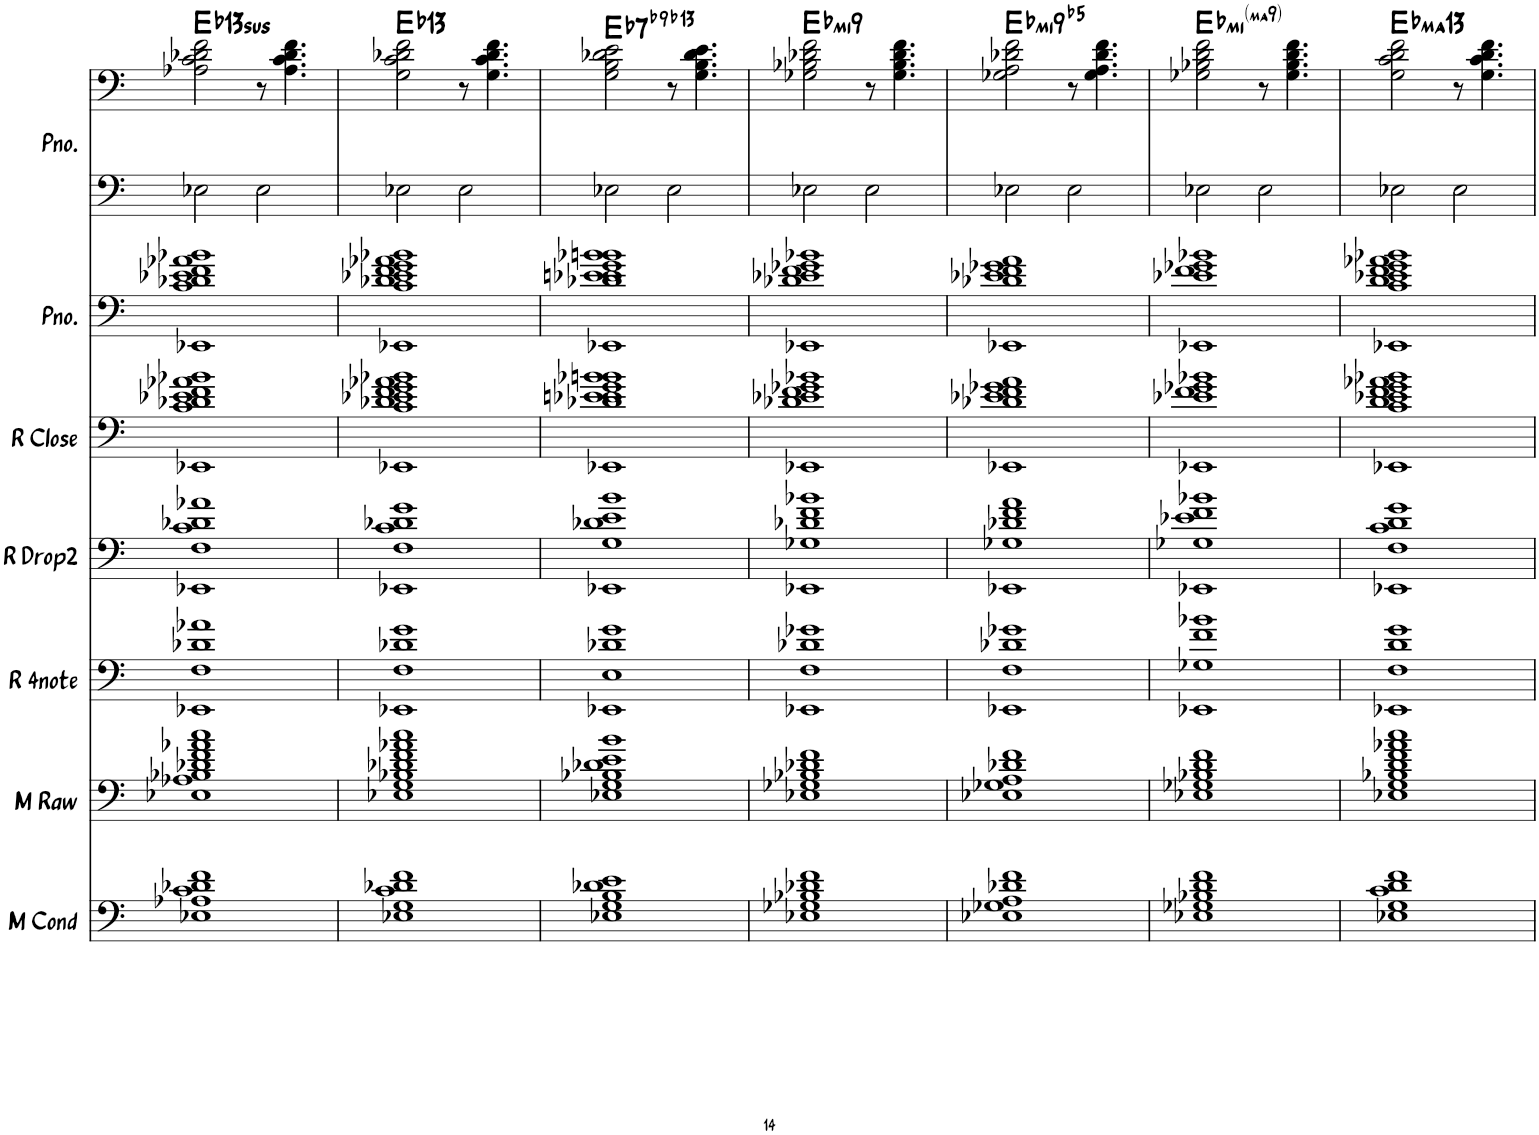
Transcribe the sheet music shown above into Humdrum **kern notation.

**kern	**kern	**kern	**kern	**kern	**kern	**kern	**kern	**harte
*part7	*part6	*part5	*part4	*part3	*part2	*part1	*part1	*part1
*staff8	*staff7	*staff6	*staff5	*staff4	*staff3	*staff2	*staff1	*
*I"Mark Condensed	*I"Mark Raw	*I"Realize 4note	*I"Realize Drop2	*I"Realize Close	*I"Realize Default	*I"Piano	*	*
*I'M Cond	*I'M Raw	*I'R 4note	*I'R Drop2	*I'R Close	*	*I'Pno.	*	*
!!LO:PB:g=z
*clefF4	*clefF4	*clefF4	*clefF4	*clefF4	*clefF4	*clefF4	*clefF4	*
*k[]	*k[]	*k[]	*k[]	*k[]	*k[]	*k[]	*k[]	*
*M4/4	*M4/4	*M4/4	*M4/4	*M4/4	*M4/4	*M4/4	*M4/4	*
=73	=73	=73	=73	=73	=73	=73	=73	=73
!	!	!	!	!	!	!	!	!LO:H:kt=13sus
1E-X 1A-X 1c 1d-X 1f	1E-X 1A-X 1B-X 1d-X 1f 1a-X 1cc	1EE-X 1F 1d-X 1a-X	1EE-X 1F 1c 1d-X 1a-X	1EE-X 1c 1d-X 1e-X 1f 1a-X 1b-X	1EE-X 1c 1d-X 1e-X 1f 1a-X 1b-X	2E-X\	2A-X\ 2c\ 2d-X\ 2f\	Eb:sus4(7,9,11,13)
.	.	.	.	.	.	2E-\	8r	.
.	.	.	.	.	.	.	4.A-\ 4.c\ 4.d-\ 4.f\	.
=74	=74	=74	=74	=74	=74	=74	=74	=74
!	!	!	!	!	!	!	!	!LO:H:kt=13
1E-X 1G 1c 1d-X 1f	1E-X 1G 1B-X 1d-X 1f 1a-X 1cc	1EE-X 1F 1d-X 1g	1EE-X 1F 1c 1d-X 1g	1EE-X 1c 1d-X 1e-X 1f 1g 1a-X 1b-X	1EE-X 1c 1d-X 1e-X 1f 1g 1a-X 1b-X	2E-X\	2G\ 2c\ 2d-X\ 2f\	Eb:9(11,13)
.	.	.	.	.	.	2E-\	8r	.
.	.	.	.	.	.	.	4.G\ 4.c\ 4.d-\ 4.f\	.
=75	=75	=75	=75	=75	=75	=75	=75	=75
!	!	!	!	!	!	!	!	!LO:H:kt=7
1E-X 1G 1B 1d-X 1e	1E-X 1G 1B-X 1d-X 1e 1b	1EE-X 1E 1d-X 1g	1EE-X 1G 1d-X 1e 1b	1EE-X 1d-X 1e-X 1en 1g 1b-X 1bn	1EE-X 1d-X 1e-X 1en 1g 1b-X 1bn	2E-X\	2G\ 2B\ 2d-X\ 2e\	Eb:7(b9,b13)
.	.	.	.	.	.	2E-\	8r	.
.	.	.	.	.	.	.	4.G\ 4.B\ 4.d-\ 4.e\	.
=76	=76	=76	=76	=76	=76	=76	=76	=76
!	!	!	!	!	!	!	!	!LO:H:kt=mi9
1E-X 1G-X 1B-X 1d-X 1f	1E-X 1G-X 1B-X 1d-X 1f	1EE-X 1F 1d-X 1g-X	1EE-X 1G-X 1d-X 1f 1b-X	1EE-X 1d-X 1e-X 1f 1g-X 1b-X	1EE-X 1d-X 1e-X 1f 1g-X 1b-X	2E-X\	2G-X\ 2B-X\ 2d-X\ 2f\	Eb:min9
.	.	.	.	.	.	2E-\	8r	.
.	.	.	.	.	.	.	4.G-\ 4.B-\ 4.d-\ 4.f\	.
=77	=77	=77	=77	=77	=77	=77	=77	=77
!	!	!	!	!	!	!	!	!LO:H:kt=mi9
1E-X 1G-X 1A 1d-X 1f	1E-X 1G-X 1A 1d-X 1f	1EE-X 1F 1d-X 1g-X	1EE-X 1G-X 1d-X 1f 1a	1EE-X 1d-X 1e-X 1f 1g-X 1a	1EE-X 1d-X 1e-X 1f 1g-X 1a	2E-X\	2G-X\ 2A\ 2d-X\ 2f\	Eb:(b3,b5,b7,9)
.	.	.	.	.	.	2E-\	8r	.
.	.	.	.	.	.	.	4.G-\ 4.A\ 4.d-\ 4.f\	.
=78	=78	=78	=78	=78	=78	=78	=78	=78
!	!	!	!	!	!	!	!	!LO:H:kt=mima7
1E-X 1G-X 1B-X 1d 1f	1E-X 1G-X 1B-X 1d 1f	1EE-X 1G-X 1f 1b-X	1EE-X 1G-X 1e-X 1f 1b-X	1EE-X 1e-X 1f 1g-X 1b-X	1EE-X 1e-X 1f 1g-X 1b-X	2E-X\	2G-X\ 2B-X\ 2d\ 2f\	Eb:minmaj7(9)
.	.	.	.	.	.	2E-\	8r	.
.	.	.	.	.	.	.	4.G-\ 4.B-\ 4.d\ 4.f\	.
=79	=79	=79	=79	=79	=79	=79	=79	=79
!	!	!	!	!	!	!	!	!LO:H:kt=ma13
1E-X 1G 1c 1d 1f	1E-X 1G 1B-X 1d 1f 1a-X 1cc	1EE-X 1F 1d 1g	1EE-X 1F 1c 1d 1g	1EE-X 1c 1d 1e-X 1f 1g 1a-X 1b-X	1EE-X 1c 1d 1e-X 1f 1g 1a-X 1b-X	2E-X\	2G\ 2c\ 2d\ 2f\	Eb:maj9(11,13)
.	.	.	.	.	.	2E-\	8r	.
.	.	.	.	.	.	.	4.G\ 4.c\ 4.d\ 4.f\	.
=	=	=	=	=	=	=	=	=
*-	*-	*-	*-	*-	*-	*-	*-	*-
